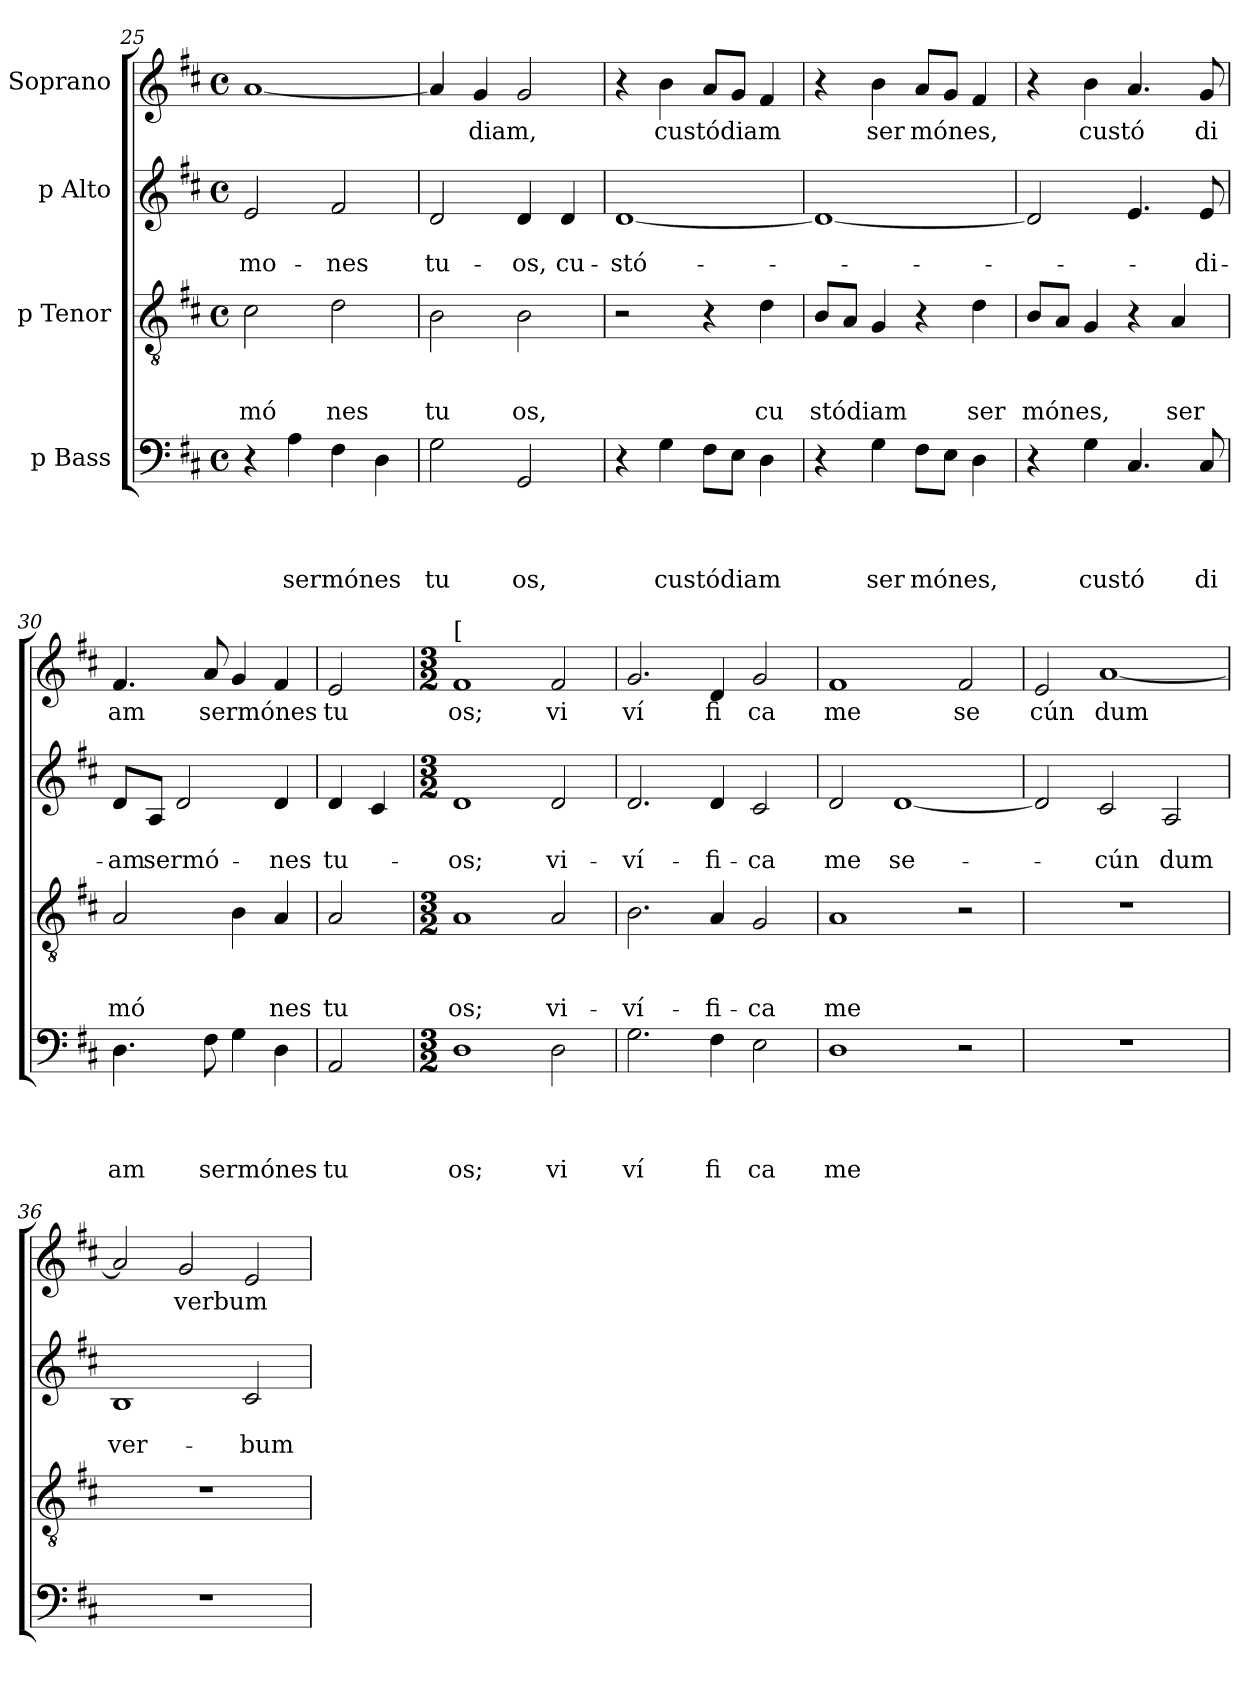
**kern	**text	**text	**text	**text	**kern	**text	**text	**text	**kern	**text	**text	**kern	**text
*part4	*part4	*part4	*part4	*part4	*part3	*part3	*part3	*part3	*part2	*part2	*part2	*part1	*part1
*staff4	*staff4	*staff4	*staff4	*staff4	*staff3	*staff3	*staff3	*staff3	*staff2	*staff2	*staff2	*staff1	*staff1
*I"p Bass	*	*	*	*	*I"p Tenor	*	*	*	*I"p Alto	*	*	*I"Soprano	*
*clefF4	*	*	*	*	*clefGv2	*	*	*	*clefG2	*	*	*clefG2	*
*k[f#c#]	*	*	*	*	*k[f#c#]	*	*	*	*k[f#c#]	*	*	*k[f#c#]	*
*D:	*	*	*	*	*D:	*	*	*	*D:	*	*	*D:	*
*M4/4	*	*	*	*	*M4/4	*	*	*	*M4/4	*	*	*M4/4	*
*met(c)	*	*	*	*	*met(c)	*	*	*	*met(c)	*	*	*met(c)	*
=25	=25	=25	=25	=25	=25	=25	=25	=25	=25	=25	=25	=25	=25
!	!	!	!	!	!	!	!	!LO:LY:b	!	!	!LO:LY:b	!	!
4r	.	.	.	.	2c#\	.	.	mó	2e/	.	-mo-	[<1a	.
!	!	!	!	!LO:LY:b	!	!	!	!	!	!	!	!	!
4A\	.	.	.	sermónes	.	.	.	.	.	.	.	.	.
!	!	!	!	!	!	!	!	!LO:LY:b	!	!	!LO:LY:b	!	!
4F#\	.	.	.	.	2d\	.	.	nes	2f#/	.	-nes	.	.
4D\	.	.	.	.	.	.	.	.	.	.	.	.	.
=26	=26	=26	=26	=26	=26	=26	=26	=26	=26	=26	=26	=26	=26
!	!	!	!	!LO:LY:b	!	!	!	!LO:LY:b	!	!	!LO:LY:b	!	!
2G\	.	.	.	tu	2B\	.	.	tu	2d/	.	tu-	4a/]	.
!	!	!	!	!	!	!	!	!	!	!	!	!	!LO:LY:b
.	.	.	.	.	.	.	.	.	.	.	.	4g/	diam,
!	!	!	!	!LO:LY:b	!	!	!	!LO:LY:b	!	!	!LO:LY:b	!	!
2GG/	.	.	.	os,	2B\	.	.	os,	4d/	.	-os,	2g/	.
!	!	!	!	!	!	!	!	!	!	!	!LO:LY:b	!	!
.	.	.	.	.	.	.	.	.	4d/	.	cu-	.	.
=27	=27	=27	=27	=27	=27	=27	=27	=27	=27	=27	=27	=27	=27
!	!	!	!	!	!	!	!	!	!	!	!LO:LY:b	!	!
4r	.	.	.	.	2r	.	.	.	[<1d	.	-stó-	4r	.
!	!	!	!	!LO:LY:b	!	!	!	!	!	!	!	!	!LO:LY:b
4G\	.	.	.	custódiam	.	.	.	.	.	.	.	4b\	custódiam
8F#\L	.	.	.	.	4r	.	.	.	.	.	.	8a/L	.
8E\J	.	.	.	.	.	.	.	.	.	.	.	8g/J	.
!	!	!	!	!	!	!	!	!LO:LY:b	!	!	!	!	!
4D\	.	.	.	.	4d\	.	.	cu	.	.	.	4f#/	.
=28	=28	=28	=28	=28	=28	=28	=28	=28	=28	=28	=28	=28	=28
!	!	!	!	!	!	!	!	!LO:LY:b	!	!	!	!	!
4r	.	.	.	.	8B/L	.	.	stódiam	1d_	.	.	4r	.
.	.	.	.	.	8A/J	.	.	.	.	.	.	.	.
!	!	!	!	!LO:LY:b	!	!	!	!	!	!	!	!	!LO:LY:b
4G\	.	.	.	ser	4G/	.	.	.	.	.	.	4b\	ser
!	!	!	!	!LO:LY:b	!	!	!	!	!	!	!	!	!LO:LY:b
8F#\L	.	.	.	mónes,	4r	.	.	.	.	.	.	8a/L	mónes,
8E\J	.	.	.	.	.	.	.	.	.	.	.	8g/J	.
!	!	!	!	!	!	!	!	!LO:LY:b	!	!	!	!	!
4D\	.	.	.	.	4d\	.	.	ser	.	.	.	4f#/	.
=29	=29	=29	=29	=29	=29	=29	=29	=29	=29	=29	=29	=29	=29
!	!	!	!	!	!	!	!	!LO:LY:b	!	!	!	!	!
4r	.	.	.	.	8B/L	.	.	mónes,	2d/]	.	.	4r	.
.	.	.	.	.	8A/J	.	.	.	.	.	.	.	.
!	!	!	!	!LO:LY:b	!	!	!	!	!	!	!	!	!LO:LY:b
4G\	.	.	.	custó	4G/	.	.	.	.	.	.	4b\	custó
4.C#/	.	.	.	.	4r	.	.	.	4.e/	.	.	4.a/	.
!	!	!	!	!	!	!	!	!LO:LY:b	!	!	!	!	!
.	.	.	.	.	4A/	.	.	ser	.	.	.	.	.
!	!	!	!	!LO:LY:b	!	!	!	!	!	!	!LO:LY:b	!	!LO:LY:b
8C#/	.	.	.	di	.	.	.	.	8e/	.	-di-	8g/	di
=30	=30	=30	=30	=30	=30	=30	=30	=30	=30	=30	=30	=30	=30
!	!	!	!	!LO:LY:b	!	!	!	!LO:LY:b	!	!	!LO:LY:b	!	!LO:LY:b
4.D\	.	.	.	am	2A/	.	.	mó	8d/L	.	-am	4.f#/	am
!	!	!	!	!	!	!	!	!	!	!	!LO:LY:b	!	!
.	.	.	.	.	.	.	.	.	8A/J	.	sermó-	.	.
.	.	.	.	.	.	.	.	.	2d/	.	.	.	.
!	!	!	!	!LO:LY:b	!	!	!	!	!	!	!	!	!LO:LY:b
8F#\	.	.	.	sermónes	.	.	.	.	.	.	.	8a/	sermónes
4G\	.	.	.	.	4B\	.	.	.	.	.	.	4g/	.
!	!	!	!	!	!	!	!	!LO:LY:b	!	!	!LO:LY:b	!	!
4D\	.	.	.	.	4A/	.	.	nes	4d/	.	-nes	4f#/	.
=31	=31	=31	=31	=31	=31	=31	=31	=31	=31	=31	=31	=31	=31
!	!	!	!	!LO:LY:b	!	!	!	!LO:LY:b	!	!	!LO:LY:b	!	!LO:LY:b
2AA/	.	.	.	tu	2A/	.	.	tu	4d/	.	tu-	2e/	tu
.	.	.	.	.	.	.	.	.	4c#/	.	.	.	.
!!LO:PB:g=z
=32	=32	=32	=32	=32	=32	=32	=32	=32	=32	=32	=32	=32	=32
*M3/2	*	*	*	*	*M3/2	*	*	*	*M3/2	*	*	*M3/2	*
*	*	*	*	*	*	*	*	*	*	*	*	*MM93	*
!	!	!	!	!	!	!	!	!	!	!	!	!LO:TX:a:t=[	!
!	!	!	!	!LO:LY:b	!	!	!	!LO:LY:b	!	!	!LO:LY:b	!	!LO:LY:b
1D	.	.	.	os;	1A	.	.	os;	1d	.	-os;	1f#	os;
!	!	!	!	!LO:LY:b	!	!	!	!LO:LY:b	!	!	!LO:LY:b	!	!LO:LY:b
2D\	.	.	.	vi	2A/	.	.	vi-	2d/	.	vi-	2f#/	vi
=33	=33	=33	=33	=33	=33	=33	=33	=33	=33	=33	=33	=33	=33
!	!	!	!	!LO:LY:b	!	!	!	!LO:LY:b	!	!	!LO:LY:b	!	!LO:LY:b
2.G\	.	.	.	ví	2.B\	.	.	-ví-	2.d/	.	-ví-	2.g/	ví
!	!	!	!	!LO:LY:b	!	!	!	!LO:LY:b	!	!	!LO:LY:b	!	!LO:LY:b
4F#\	.	.	.	fi	4A/	.	.	-fi-	4d/	.	-fi-	4d/	fi
!	!	!	!	!LO:LY:b	!	!	!	!LO:LY:b	!	!	!LO:LY:b	!	!LO:LY:b
2E\	.	.	.	ca	2G/	.	.	-ca	2c#/	.	-ca	2g/	ca
=34	=34	=34	=34	=34	=34	=34	=34	=34	=34	=34	=34	=34	=34
!	!	!	!	!LO:LY:b	!	!	!	!LO:LY:b	!	!	!LO:LY:b	!	!LO:LY:b
1D	.	.	.	me	1A	.	.	me	2d/	.	me	1f#	me
!	!	!	!	!	!	!	!	!	!	!	!LO:LY:b	!	!
.	.	.	.	.	.	.	.	.	[<1d	.	se-	.	.
!	!	!	!	!	!	!	!	!	!	!	!	!	!LO:LY:b
2r	.	.	.	.	2r	.	.	.	.	.	.	2f#/	se
=35	=35	=35	=35	=35	=35	=35	=35	=35	=35	=35	=35	=35	=35
!LO:N:vis=1	!	!	!	!	!LO:N:vis=1	!	!	!	!	!	!	!	!LO:LY:b
1.r	.	.	.	.	1.r	.	.	.	2d/]	.	.	2e/	cún
!	!	!	!	!	!	!	!	!	!	!	!LO:LY:b	!	!LO:LY:b
.	.	.	.	.	.	.	.	.	2c#/	.	-cún	[<1a	dum
!	!	!	!	!	!	!	!	!	!	!	!LO:LY:b	!	!
.	.	.	.	.	.	.	.	.	2A/	.	dum	.	.
=36	=36	=36	=36	=36	=36	=36	=36	=36	=36	=36	=36	=36	=36
!LO:N:vis=1	!	!	!	!	!LO:N:vis=1	!	!	!	!	!	!LO:LY:b	!	!
1.r	.	.	.	.	1.r	.	.	.	1B	.	ver-	2a/]	.
!	!	!	!	!	!	!	!	!	!	!	!	!	!LO:LY:b
.	.	.	.	.	.	.	.	.	.	.	.	2g/	verbum
!	!	!	!	!	!	!	!	!	!	!	!LO:LY:b	!	!
.	.	.	.	.	.	.	.	.	2c#/	.	-bum	2e/	.
=	=	=	=	=	=	=	=	=	=	=	=	=	=
*-	*-	*-	*-	*-	*-	*-	*-	*-	*-	*-	*-	*-	*-
